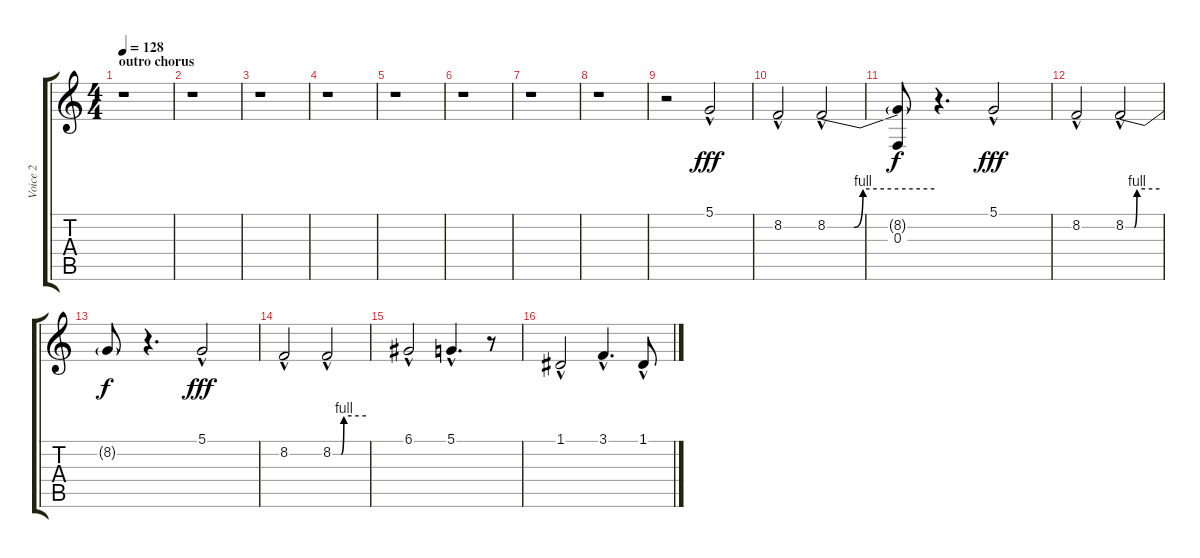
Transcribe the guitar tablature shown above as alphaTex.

\track ("Voice 2" "Voice 2") {instrument choiraahs}
\staff {score tabs}
\tuning (D4 A3 F3 C3 G2 C2) {hide}
\ts (4 4)
\section ("" "outro chorus")
\tempo 128
\clef g2
\ks c
r.1{dy f} |
r.1 |
r.1 |
r.1 |
r.1 |
r.1 |
r.1 |
r.1 |
r.2 5.1{hac}.2{dy fff balance 8} |
8.2{hac}.2 8.2{be (custom 0 0 15 0 20 4 60 4) hac}.2 |
(8.2{t} 0.3).8{dy f} r.4{d} 5.1{hac}.2{dy fff} |
8.2{hac}.2 8.2{be (custom 0 0 15 0 20 4 60 4) hac}.2 |
8.2{t}.8{dy f} r.4{d} 5.1{hac}.2{dy fff} |
8.2{hac}.2 8.2{be (custom 0 0 15 0 20 4 60 4) hac}.2 |
6.1{hac}.2 5.1{hac}.4{d} r.8 |
1.1{hac}.2 3.1{hac}.4{d} 1.1{hac}.8
